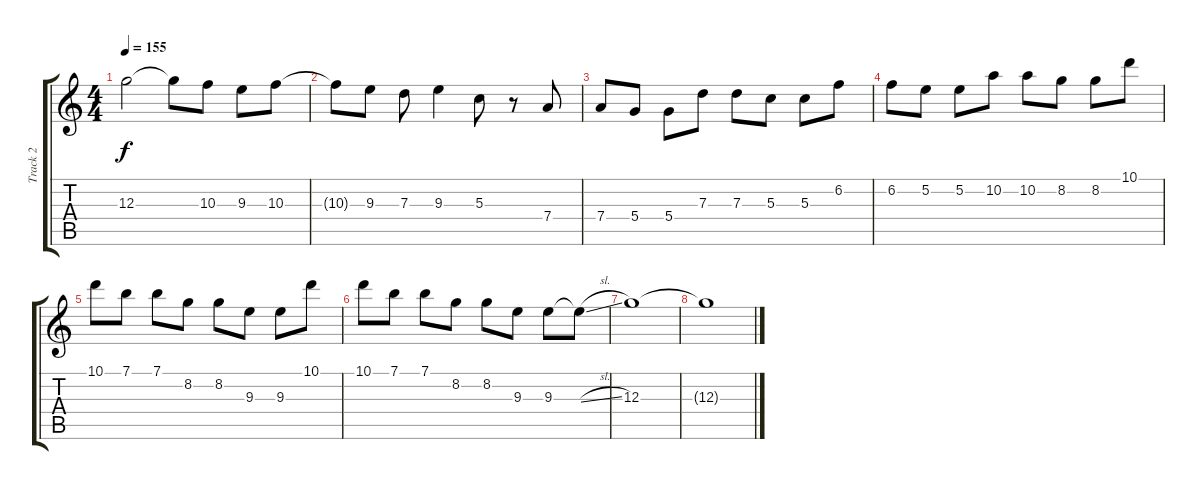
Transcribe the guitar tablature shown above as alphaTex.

\track ("Track 2" "Track 2") {instrument distortionguitar}
\staff {score tabs}
\tuning (E4 B3 G3 D3 A2 E2) {hide}
\ts (4 4)
\tempo 155
\clef g2
\ks c
12.3.2{dy f} 12.3{t}.8 10.3.8 9.3.8 10.3.8 |
10.3{t}.8 9.3.8 7.3.8 9.3.4 5.3.8 r.8 7.4.8 |
7.4.8 5.4.8 5.4.8 7.3.8 7.3.8 5.3.8 5.3.8 6.2.8 |
6.2.8 5.2.8 5.2.8 10.2.8 10.2.8 8.2.8 8.2.8 10.1.8 |
10.1.8 7.1.8 7.1.8 8.2.8 8.2.8 9.3.8 9.3.8 10.1.8 |
10.1.8 7.1.8 7.1.8 8.2.8 8.2.8 9.3.8 9.3.8 9.3{sl t}.8 |
12.3.1 |
12.3{t}.1
